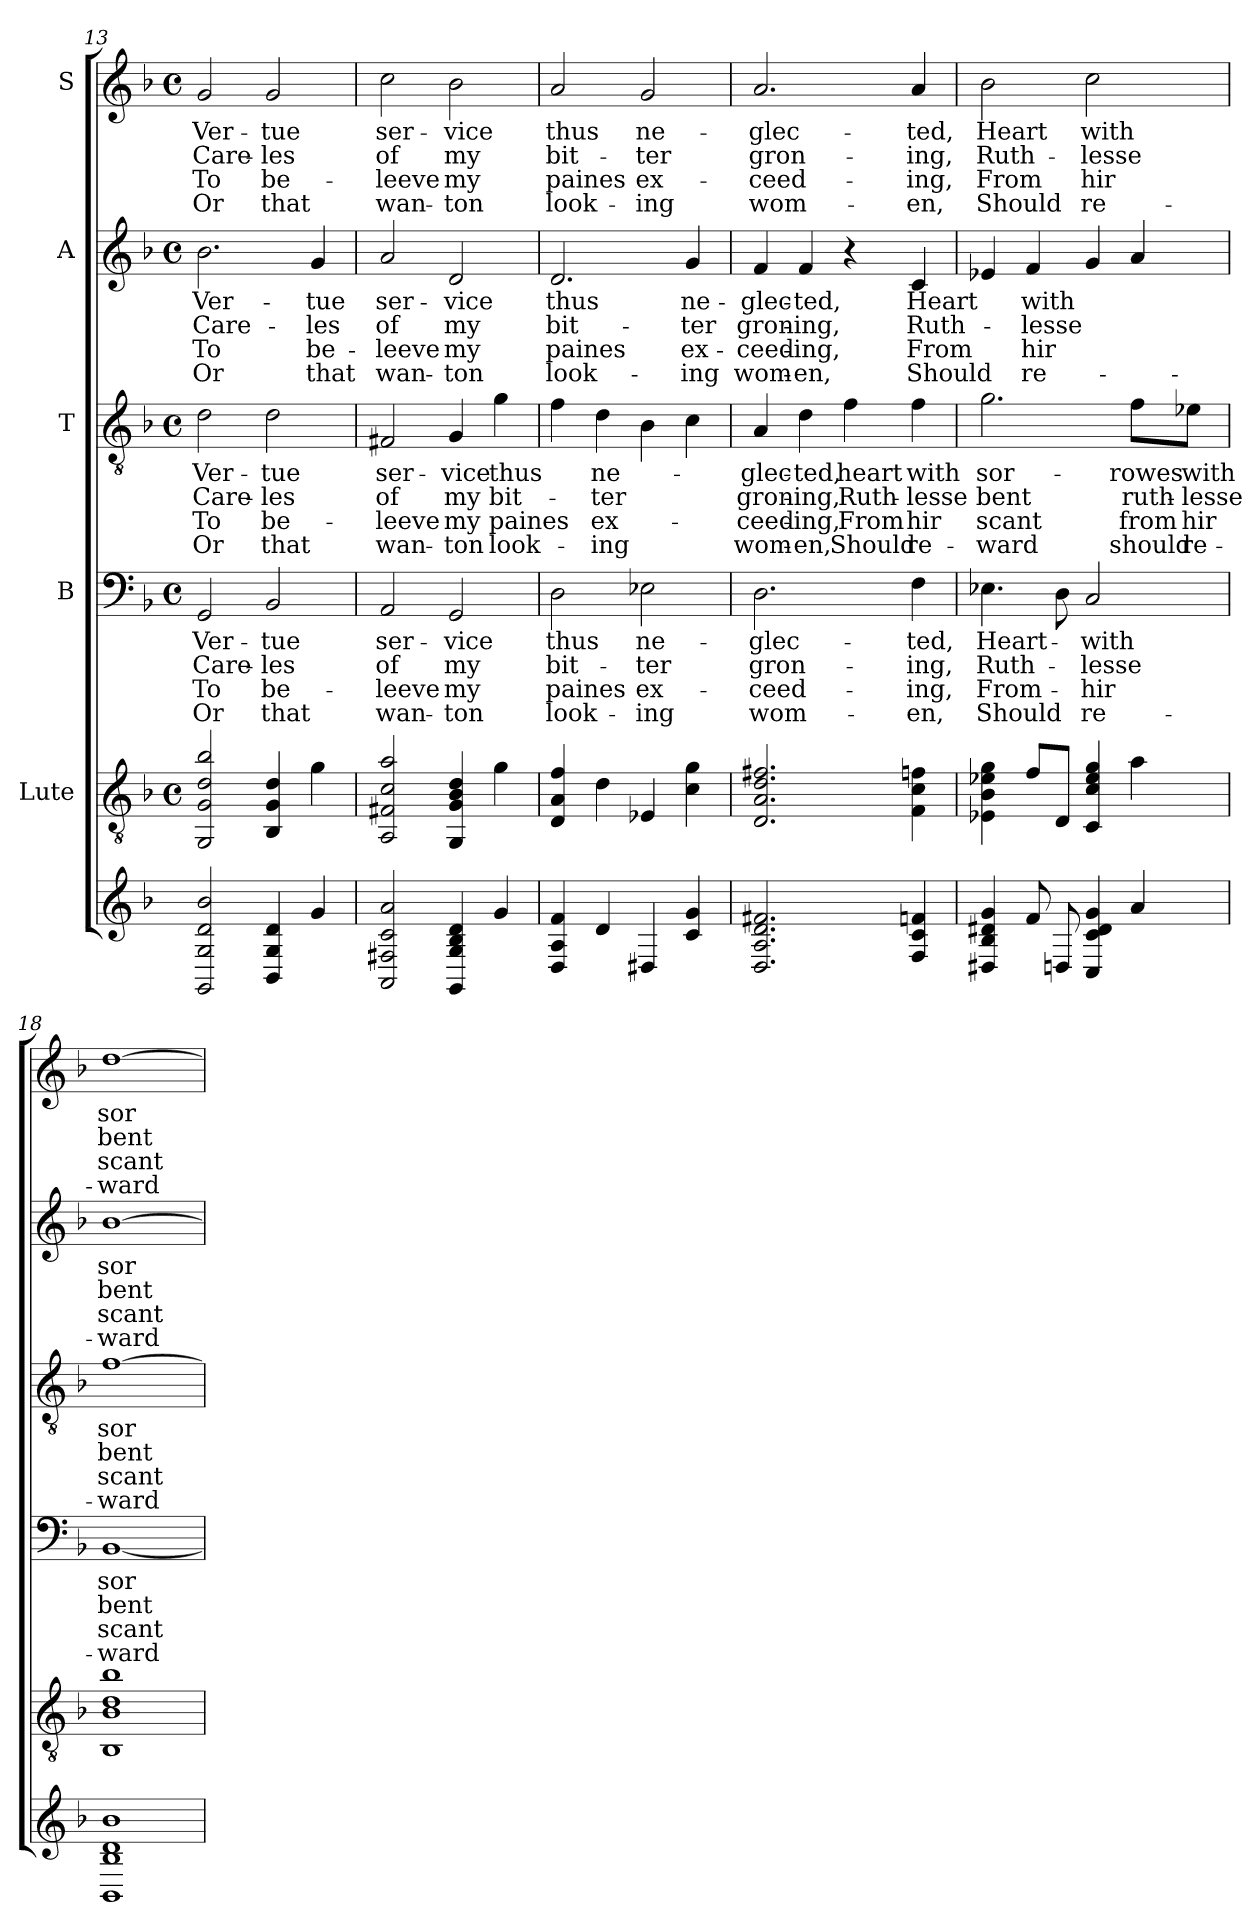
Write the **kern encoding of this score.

**kern	**kern	**kern	**text	**text	**text	**text	**kern	**text	**text	**text	**text	**kern	**text	**text	**text	**text	**kern	**text	**text	**text	**text
*part6	*part5	*part4	*part4	*part4	*part4	*part4	*part3	*part3	*part3	*part3	*part3	*part2	*part2	*part2	*part2	*part2	*part1	*part1	*part1	*part1	*part1
*staff6	*staff5	*staff4	*staff4	*staff4	*staff4	*staff4	*staff3	*staff3	*staff3	*staff3	*staff3	*staff2	*staff2	*staff2	*staff2	*staff2	*staff1	*staff1	*staff1	*staff1	*staff1
*	*I"Lute	*I"B	*	*	*	*	*I"T	*	*	*	*	*I"A	*	*	*	*	*I"S	*	*	*	*
*	*clefGv2	*clefF4	*	*	*	*	*clefGv2	*	*	*	*	*clefG2	*	*	*	*	*clefG2	*	*	*	*
*k[b-]	*k[b-]	*k[b-]	*	*	*	*	*k[b-]	*	*	*	*	*k[b-]	*	*	*	*	*k[b-]	*	*	*	*
*F:	*F:	*F:	*	*	*	*	*F:	*	*	*	*	*F:	*	*	*	*	*F:	*	*	*	*
*	*M4/4	*M4/4	*	*	*	*	*M4/4	*	*	*	*	*M4/4	*	*	*	*	*M4/4	*	*	*	*
*	*met(c)	*met(c)	*	*	*	*	*met(c)	*	*	*	*	*met(c)	*	*	*	*	*met(c)	*	*	*	*
=13	=13	=13	=13	=13	=13	=13	=13	=13	=13	=13	=13	=13	=13	=13	=13	=13	=13	=13	=13	=13	=13
2GG 2G 2d 2b-	2GG/ 2G/ 2d/ 2b-/	2GG/	Ver-	Care-	To	Or	2d\	Ver-	Care-	To	Or	2.b-\	Ver-	Care-	To	Or	2g/	Ver-	Care-	To	Or
4BB- 4G 4d	4BB-/ 4G/ 4d/	2BB-/	-tue	-les	be-	that	2d\	-tue	-les	be-	that	.	.	.	.	.	2g/	-tue	-les	be-	that
4g	4g\	.	.	.	.	.	.	.	.	.	.	4g/	-tue	-les	be-	that	.	.	.	.	.
=14	=14	=14	=14	=14	=14	=14	=14	=14	=14	=14	=14	=14	=14	=14	=14	=14	=14	=14	=14	=14	=14
2AA 2F# 2c 2a	2AA/ 2F#X/ 2c/ 2a/	2AA/	ser-	of	-leeve	wan-	2F#X/	ser-	of	-leeve	wan-	2a/	ser-	of	-leeve	wan-	2cc\	ser-	of	-leeve	wan-
4GG 4G 4B- 4d	4GG/ 4G/ 4B-/ 4d/	2GG/	-vice	my	my	-ton	4G/	-vice	my	my	-ton	2d/	-vice	my	my	-ton	2b-\	-vice	my	my	-ton
4g	4g\	.	.	.	.	.	4g\	thus	bit-	paines	look-	.	.	.	.	.	.	.	.	.	.
=15	=15	=15	=15	=15	=15	=15	=15	=15	=15	=15	=15	=15	=15	=15	=15	=15	=15	=15	=15	=15	=15
4D 4A 4f	4D/ 4A/ 4f/	2D\	thus	bit-	paines	look-	4f\	.	.	.	.	2.d/	thus	bit-	paines	look-	2a/	thus	bit-	paines	look-
4d	4d\	.	.	.	.	.	4d\	ne-	-ter	ex-	-ing	.	.	.	.	.	.	.	.	.	.
4D#	4E-X/	2E-X\	ne-	-ter	ex-	-ing	4B-\	.	.	.	.	.	.	.	.	.	2g/	ne-	-ter	ex-	-ing
4c 4g	4c\ 4g\	.	.	.	.	.	4c\	.	.	.	.	4g/	ne-	-ter	ex-	-ing	.	.	.	.	.
!!LO:PB:g=z
=16	=16	=16	=16	=16	=16	=16	=16	=16	=16	=16	=16	=16	=16	=16	=16	=16	=16	=16	=16	=16	=16
2.D 2.A 2.d 2.f#	2.D/ 2.A/ 2.d/ 2.f#X/	2.D\	-glec-	gron-	-ceed-	wom-	4A/	-glec-	gron-	-ceed-	wom-	4f/	-glec-	gron-	-ceed-	wom-	2.a/	-glec-	gron-	-ceed-	wom-
.	.	.	.	.	.	.	4d\	-ted,	-ing,	-ing,	-en,	4f/	-ted,	-ing,	-ing,	-en,	.	.	.	.	.
.	.	.	.	.	.	.	4f\	heart	Ruth-	From	Should	4r	.	.	.	.	.	.	.	.	.
4F 4c 4f	4F\ 4c\ 4fn\	4F\	-ted,	-ing,	-ing,	-en,	4f\	with	-lesse	hir	re-	4c/	Heart	Ruth-	From	Should	4a/	-ted,	-ing,	-ing,	-en,
=17	=17	=17	=17	=17	=17	=17	=17	=17	=17	=17	=17	=17	=17	=17	=17	=17	=17	=17	=17	=17	=17
4D# 4B- 4d# 4g	4E-X\ 4B-\ 4e-X\ 4g\	4.E-X\	Heart-	Ruth-	From-	Should	2.g\	sor-	bent	scant	-ward	4e-X/	.	.	.	.	2b-\	Heart	Ruth-	From	Should
8f	8f/L	.	.	.	.	.	.	.	.	.	.	4f/	with	-lesse	hir	re-	.	.	.	.	.
8D	8D/J	8D\	.	.	.	.	.	.	.	.	.	.	.	.	.	.	.	.	.	.	.
4C 4c 4d# 4g	4C/ 4c/ 4e-/ 4g/	2C/	-with	-lesse	-hir	re-	.	.	.	.	.	4g/	.	.	.	.	2cc\	with	-lesse	hir	re-
4a	4a\	.	.	.	.	.	8f\L	-rowes	ruth-	from	should	4a/	.	.	.	.	.	.	.	.	.
.	.	.	.	.	.	.	8e-X\J	with	-lesse	hir	re-	.	.	.	.	.	.	.	.	.	.
=18	=18	=18	=18	=18	=18	=18	=18	=18	=18	=18	=18	=18	=18	=18	=18	=18	=18	=18	=18	=18	=18
1BB- 1B- 1d 1b-	1BB- 1B- 1d 1b-	[1BB-	sor-	bent	scant	-ward	[1f	sor-	bent	scant	-ward	[1b-	sor-	bent	scant	-ward	[1dd	sor-	bent	scant	-ward
=	=	=	=	=	=	=	=	=	=	=	=	=	=	=	=	=	=	=	=	=	=
*-	*-	*-	*-	*-	*-	*-	*-	*-	*-	*-	*-	*-	*-	*-	*-	*-	*-	*-	*-	*-	*-
